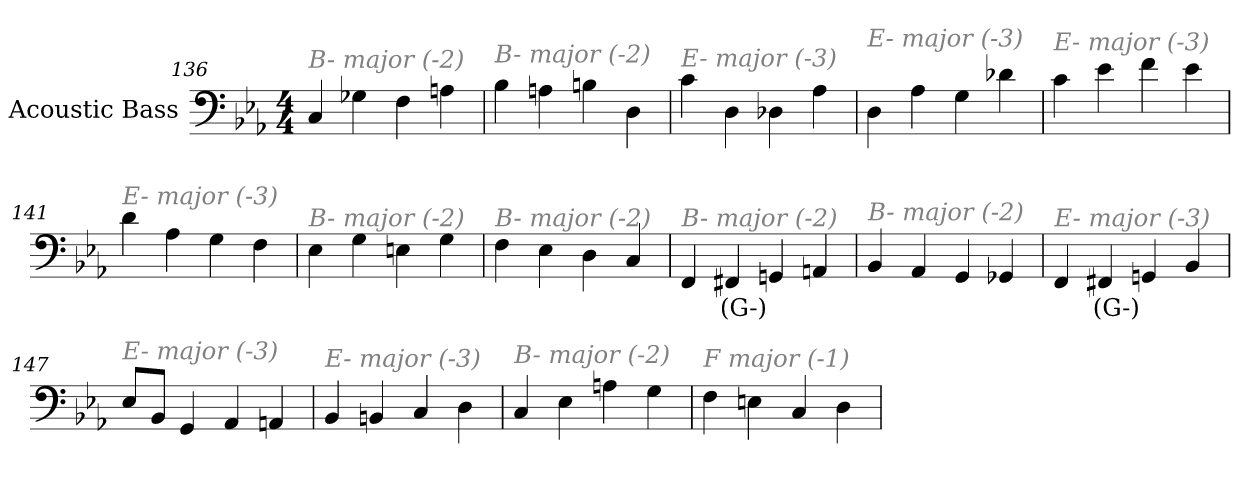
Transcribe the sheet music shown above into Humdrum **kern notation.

**kern	**text
*part1	*part1
*staff1	*staff1
*I"Acoustic Bass	*
*clefF4	*
*ITrd7c12	*
*k[b-e-a-]	*
*E-:	*
*M4/4	*
=136	=136
!LO:TX:i:color=#808080:t=B- major (-2)	!
4CC	.
4GG-X	.
4FF	.
4AAn	.
=137	=137
!LO:TX:i:color=#808080:t=B- major (-2)	!
4BB-	.
4AAn	.
4BBn	.
4DD	.
=138	=138
!LO:TX:i:color=#808080:t=E- major (-3)	!
4C	.
4DD	.
4DD-X	.
4AA-	.
=139	=139
!LO:TX:i:color=#808080:t=E- major (-3)	!
4DD	.
4AA-	.
4GG	.
4D-X	.
=140	=140
!LO:TX:i:color=#808080:t=E- major (-3)	!
4C	.
4E-	.
4F	.
4E-	.
=141	=141
!LO:TX:i:color=#808080:t=E- major (-3)	!
4D	.
4AA-	.
4GG	.
4FF	.
=142	=142
!LO:TX:i:color=#808080:t=B- major (-2)	!
4EE-	.
4GG	.
4EEn	.
4GG	.
=143	=143
!LO:TX:i:color=#808080:t=B- major (-2)	!
4FF	.
4EE-	.
4DD	.
4CC	.
=144	=144
!LO:TX:i:color=#808080:t=B- major (-2)	!
4FFF	.
4FFF#Xi	(G-)
4GGGn	.
4AAAn	.
=145	=145
!LO:TX:i:color=#808080:t=B- major (-2)	!
4BBB-	.
4AAA-	.
4GGG	.
4GGG-X	.
=146	=146
!LO:TX:i:color=#808080:t=E- major (-3)	!
4FFF	.
4FFF#Xi	(G-)
4GGGn	.
4BBB-	.
=147	=147
!LO:TX:i:color=#808080:t=E- major (-3)	!
8EE-L	.
8BBB-J	.
4GGG	.
4AAA-	.
4AAAn	.
=148	=148
!LO:TX:i:color=#808080:t=E- major (-3)	!
4BBB-	.
4BBBn	.
4CC	.
4DD	.
=149	=149
!LO:TX:i:color=#808080:t=B- major (-2)	!
4CC	.
4EE-	.
4AAn	.
4GG	.
=150	=150
!LO:TX:i:color=#808080:t=F major (-1)	!
4FF	.
4EEn	.
4CC	.
4DD	.
=	=
*-	*-
